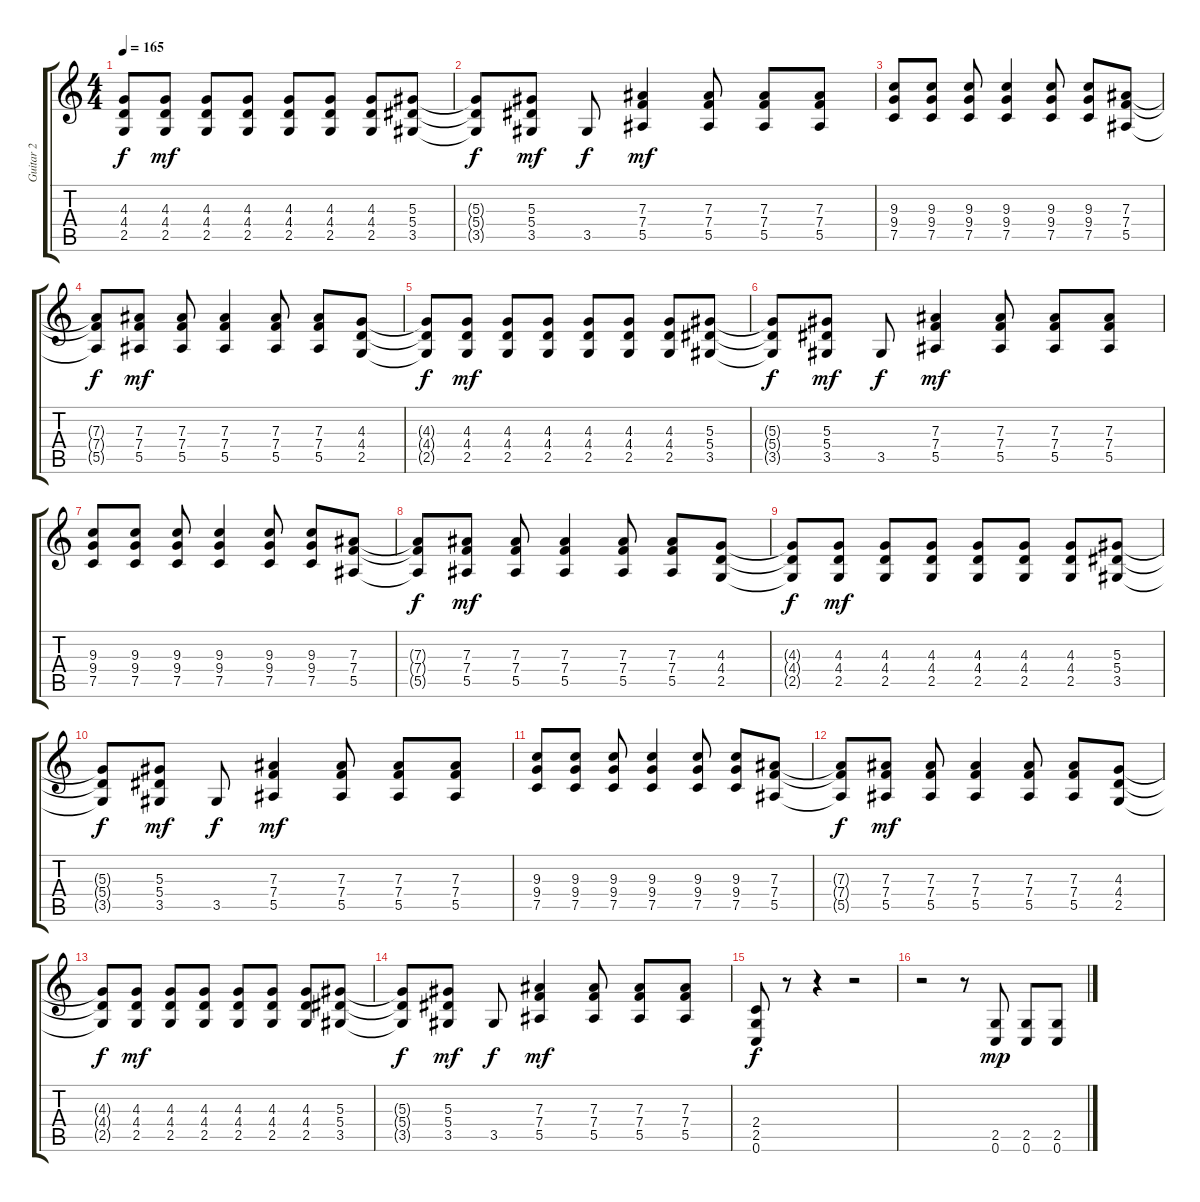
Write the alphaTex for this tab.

\track ("Guitar 2" "Guitar 2") {instrument distortionguitar}
\staff {score tabs}
\tuning (C4 G3 Eb3 Bb2 F2 C2) {hide}
\ts (4 4)
\tempo 165
\clef g2
\ks c
(4.3{t} 4.4{t} 2.5{t}).8{dy f} (4.3 4.4 2.5).8{dy mf} (4.3 4.4 2.5).8 (4.3 4.4 2.5).8 (4.3 4.4 2.5).8 (4.3 4.4 2.5).8 (4.3 4.4 2.5).8 (5.3 5.4 3.5).8 |
(5.3{t} 5.4{t} 3.5{t}).8{dy f} (5.3 5.4 3.5).8{dy mf} 3.5.8{dy f} (7.3 7.4 5.5).4{dy mf} (7.3 7.4 5.5).8 (7.3 7.4 5.5).8 (7.3 7.4 5.5).8 |
(9.3 9.4 7.5).8 (9.3 9.4 7.5).8 (9.3 9.4 7.5).8 (9.3 9.4 7.5).4 (9.3 9.4 7.5).8 (9.3 9.4 7.5).8 (7.3 7.4 5.5).8 |
(7.3{t} 7.4{t} 5.5{t}).8{dy f} (7.3 7.4 5.5).8{dy mf} (7.3 7.4 5.5).8 (7.3 7.4 5.5).4 (7.3 7.4 5.5).8 (7.3 7.4 5.5).8 (4.3 4.4 2.5).8 |
(4.3{t} 4.4{t} 2.5{t}).8{dy f} (4.3 4.4 2.5).8{dy mf} (4.3 4.4 2.5).8 (4.3 4.4 2.5).8 (4.3 4.4 2.5).8 (4.3 4.4 2.5).8 (4.3 4.4 2.5).8 (5.3 5.4 3.5).8 |
(5.3{t} 5.4{t} 3.5{t}).8{dy f} (5.3 5.4 3.5).8{dy mf} 3.5.8{dy f} (7.3 7.4 5.5).4{dy mf} (7.3 7.4 5.5).8 (7.3 7.4 5.5).8 (7.3 7.4 5.5).8 |
(9.3 9.4 7.5).8 (9.3 9.4 7.5).8 (9.3 9.4 7.5).8 (9.3 9.4 7.5).4 (9.3 9.4 7.5).8 (9.3 9.4 7.5).8 (7.3 7.4 5.5).8 |
(7.3{t} 7.4{t} 5.5{t}).8{dy f} (7.3 7.4 5.5).8{dy mf} (7.3 7.4 5.5).8 (7.3 7.4 5.5).4 (7.3 7.4 5.5).8 (7.3 7.4 5.5).8 (4.3 4.4 2.5).8 |
(4.3{t} 4.4{t} 2.5{t}).8{dy f} (4.3 4.4 2.5).8{dy mf} (4.3 4.4 2.5).8 (4.3 4.4 2.5).8 (4.3 4.4 2.5).8 (4.3 4.4 2.5).8 (4.3 4.4 2.5).8 (5.3 5.4 3.5).8 |
(5.3{t} 5.4{t} 3.5{t}).8{dy f} (5.3 5.4 3.5).8{dy mf} 3.5.8{dy f} (7.3 7.4 5.5).4{dy mf} (7.3 7.4 5.5).8 (7.3 7.4 5.5).8 (7.3 7.4 5.5).8 |
(9.3 9.4 7.5).8 (9.3 9.4 7.5).8 (9.3 9.4 7.5).8 (9.3 9.4 7.5).4 (9.3 9.4 7.5).8 (9.3 9.4 7.5).8 (7.3 7.4 5.5).8 |
(7.3{t} 7.4{t} 5.5{t}).8{dy f} (7.3 7.4 5.5).8{dy mf} (7.3 7.4 5.5).8 (7.3 7.4 5.5).4 (7.3 7.4 5.5).8 (7.3 7.4 5.5).8 (4.3 4.4 2.5).8 |
(4.3{t} 4.4{t} 2.5{t}).8{dy f} (4.3 4.4 2.5).8{dy mf} (4.3 4.4 2.5).8 (4.3 4.4 2.5).8 (4.3 4.4 2.5).8 (4.3 4.4 2.5).8 (4.3 4.4 2.5).8 (5.3 5.4 3.5).8 |
(5.3{t} 5.4{t} 3.5{t}).8{dy f} (5.3 5.4 3.5).8{dy mf} 3.5.8{dy f} (7.3 7.4 5.5).4{dy mf} (7.3 7.4 5.5).8 (7.3 7.4 5.5).8 (7.3 7.4 5.5).8 |
(2.4 2.5 0.6).8{dy f balance 10} r.8 r.4 r.2 |
r.2 r.8 (2.5 0.6).8{dy mp} (2.5 0.6).8 (2.5 0.6).8
